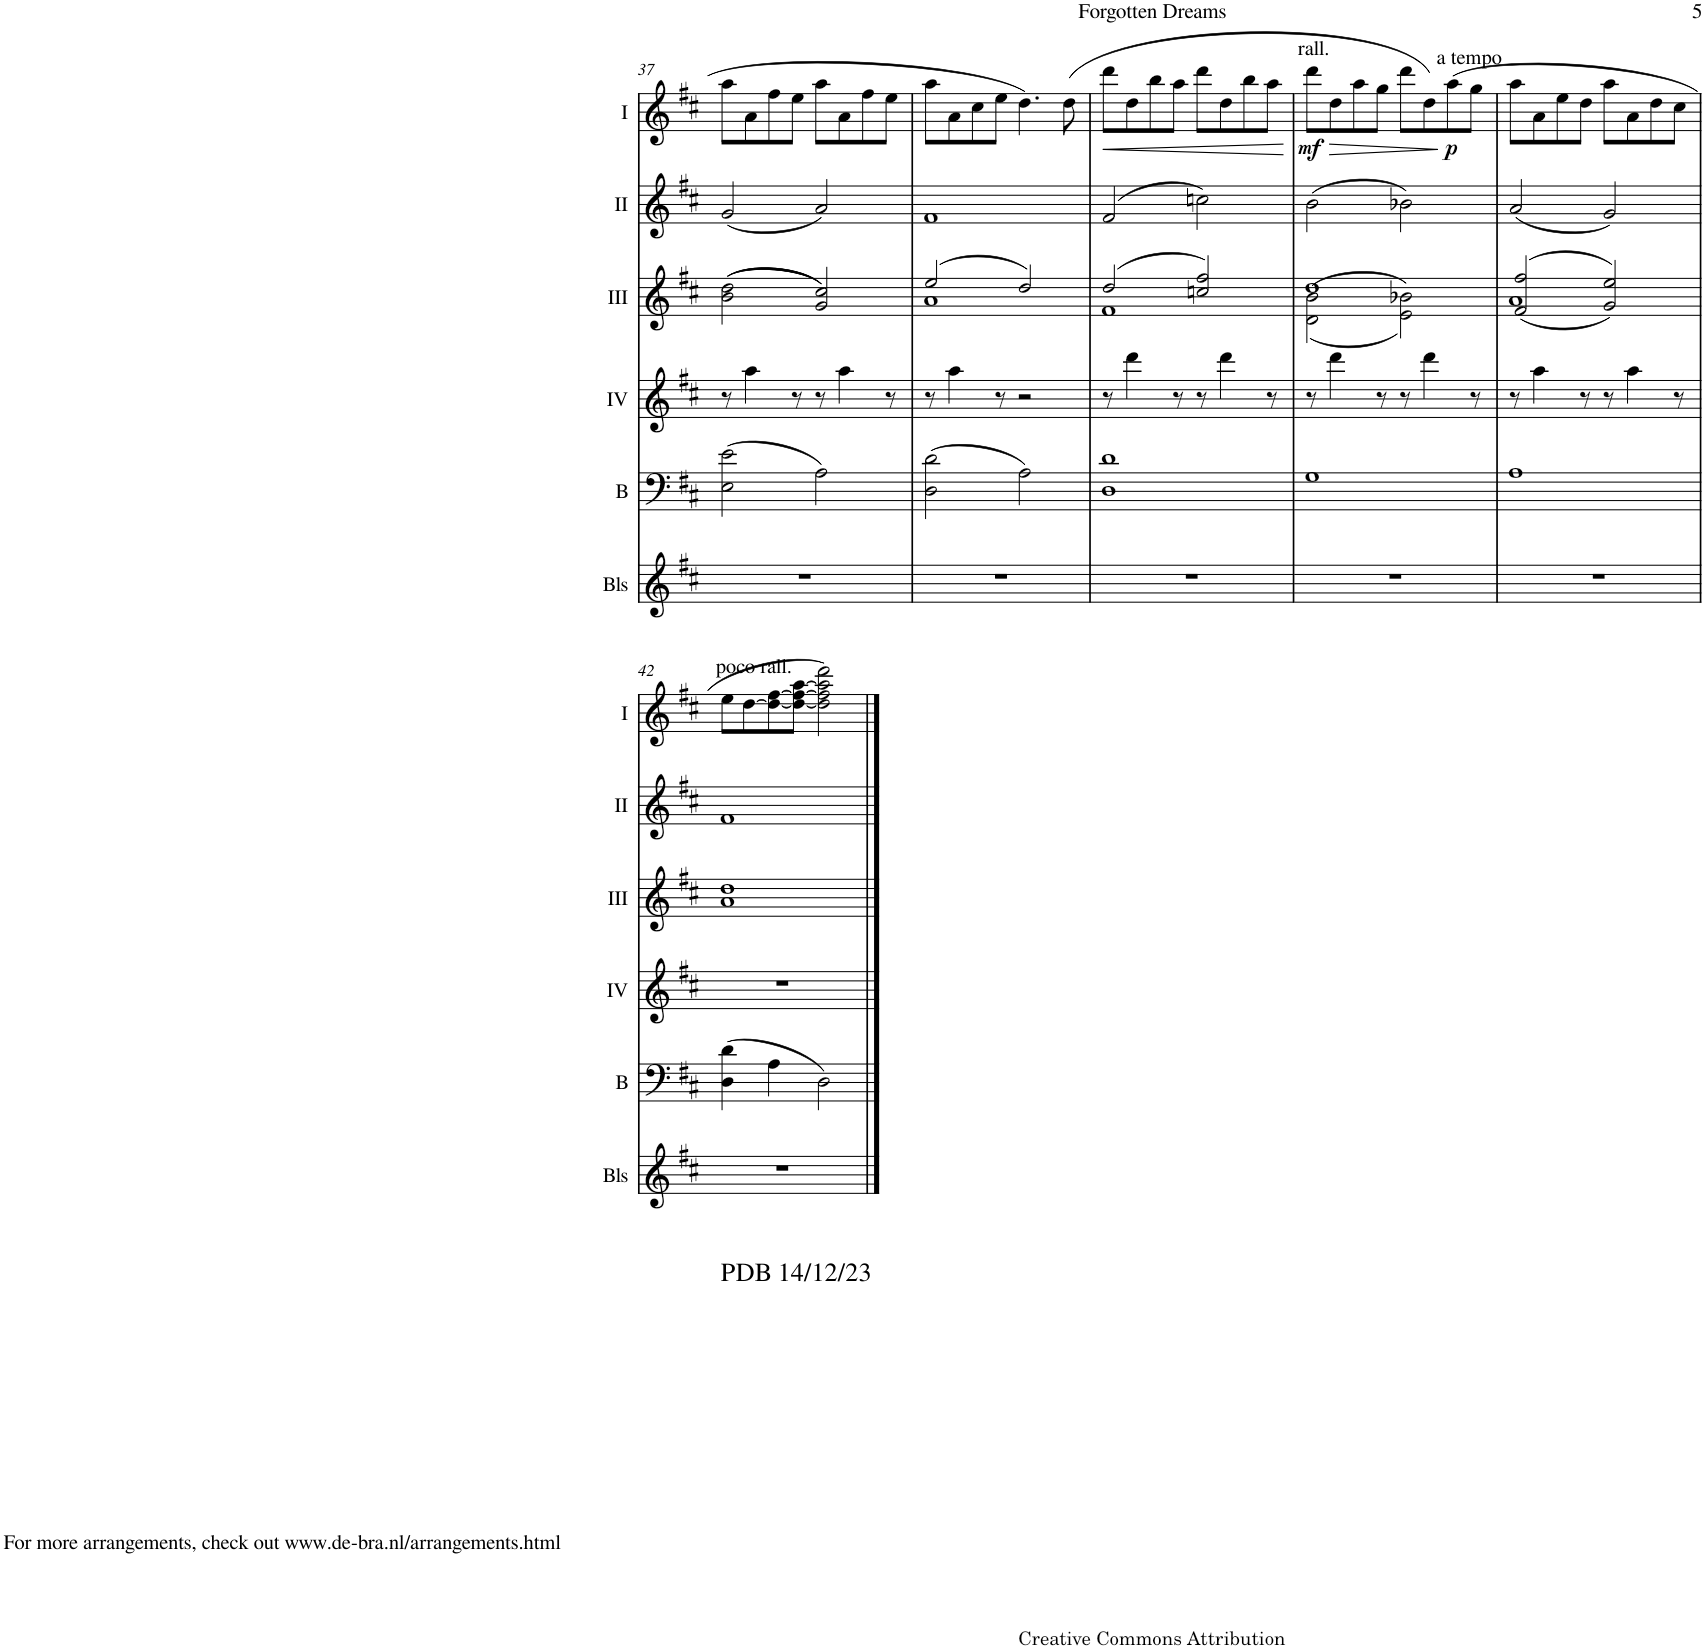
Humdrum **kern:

**kern	**kern	**kern	**kern	**kern	**kern	**dynam
*part6	*part5	*part4	*part3	*part2	*part1	*part1
*staff6	*staff5	*staff4	*staff3	*staff2	*staff1	*staff1
*I"Bells	*I"Bass	*I"Acc. 4	*I"Acc. 3	*I"Acc. 2	*I"Acc. 1	*
*I'Bls	*I'B	*	*	*	*	*
!!LO:PB:g=z
*clefG2	*clefF4	*clefG2	*clefG2	*clefG2	*clefG2	*
*Trd-14c-24	*Trd7c12	*Trd7c12	*Trd7c12	*	*	*
*k[f#c#]	*k[f#c#]	*k[f#c#]	*k[f#c#]	*k[f#c#]	*k[f#c#]	*
*M4/4	*M4/4	*M4/4	*M4/4	*M4/4	*M4/4	*
=37	=37	=37	=37	=37	=37	=37
1r	(2E\ 2e\	8r	(>(2b\ 2dd\	(2g/	8aa\L	.
.	.	4aa\	.	.	8a\	.
.	.	.	.	.	8ff#\	.
.	.	8r	.	.	8ee\J	.
.	2A\)	8r	2g/ 2cc#/))	2a/)	8aa\L	.
.	.	4aa\	.	.	8a\	.
.	.	.	.	.	8ff#\	.
.	.	8r	.	.	8ee\J	.
=38	=38	=38	=38	=38	=38	=38
*	*	*	*^	*	*	*
1r	(2D\ 2d\	8r	(2ee/	1a	1f#	8aa\L	.
.	.	4aa\	.	.	.	8a\	.
.	.	.	.	.	.	8cc#\	.
.	.	8r	.	.	.	8ee\J	.
.	2A\)	2r	2dd/)	.	.	4.dd\	.
.	.	.	.	.	.	(8dd\	.
=39	=39	=39	=39	=39	=39	=39	=39
!	!	!	!	!	!	!	!LO:HP:b
1r	1D 1d	8r	(2dd/	1f#	(2f#/	8ddd\L	<
.	.	4ddd\	.	.	.	8dd\	.
.	.	.	.	.	.	8bb\	.
.	.	8r	.	.	.	8aa\J	.
.	.	8r	2ccn/ 2ff#/)	.	2ccn\)	8ddd\L	.
.	.	4ddd\	.	.	.	8dd\	.
.	.	.	.	.	.	8bb\	.
.	.	8r	.	.	.	8aa\J	.
*	*	*	*v	*v	*	*	*
.	.	.	.	.	.	[
=40	=40	=40	=40	=40	=40	=40
*	*	*	*^	*	*	*
!	!	!	!	!	!	!LO:TX:a:t=rall.	!
!	!	!	!	!	!	!	!LO:HP:b
!	!	!	!	!	!	!	!LO:DY:n=1:b
1r	1G	8r	1dd	((>2d\ 2b\	(2b\	8ddd\L	> mf
.	.	4ddd\	.	.	.	8dd\	.
.	.	.	.	.	.	8aa\	.
.	.	8r	.	.	.	8gg\J	.
.	.	8r	.	2e\ 2b-X\))	2b-X\)	8ddd\L	.
.	.	4ddd\	.	.	.	8dd\)	.
!	!	!	!	!	!	!LO:TX:a:t=a tempo	!
!	!	!	!	!	!	!	!LO:DY:n=2:b
.	.	.	.	.	.	(8aa\	] p
.	.	8r	.	.	.	8gg\J	.
=41	=41	=41	=41	=41	=41	=41	=41
1r	1A	8r	((<2f#/ 2ff#/	1a	(2a/	8aa\L	.
.	.	4aa\	.	.	.	8a\	.
.	.	.	.	.	.	8ee\	.
.	.	8r	.	.	.	8dd\J	.
.	.	8r	2g/ 2ee/))	.	2g/)	8aa\L	.
.	.	4aa\	.	.	.	8a\	.
.	.	.	.	.	.	8dd\	.
.	.	8r	.	.	.	8cc#\J	.
*	*	*	*v	*v	*	*	*
!!LO:LB:g=z
=42	=42	=42	=42	=42	=42	=42
!	!	!	!	!	!LO:TX:a:t=poco rall.	!
!	!	!	!	!	!LO:TX:b:t=PDB 14/12/23	!
!	!	!	!	!	!LO:TX:b:t=For more arrangements, check out www.de-bra.nl/arrangements.html	!
1r	(4D\ 4d\	1r	1a 1dd	1f#	8ee\L	.
.	.	.	.	.	[8dd\	.
.	4A\	.	.	.	8dd\_ [8ff#\	.
.	.	.	.	.	8dd\_ 8ff#\_ [8aa\J	.
.	2D\)	.	.	.	2dd\] 2ff#\] 2aa\] 2ddd\)	.
==	==	==	==	==	==	==
*-	*-	*-	*-	*-	*-	*-
